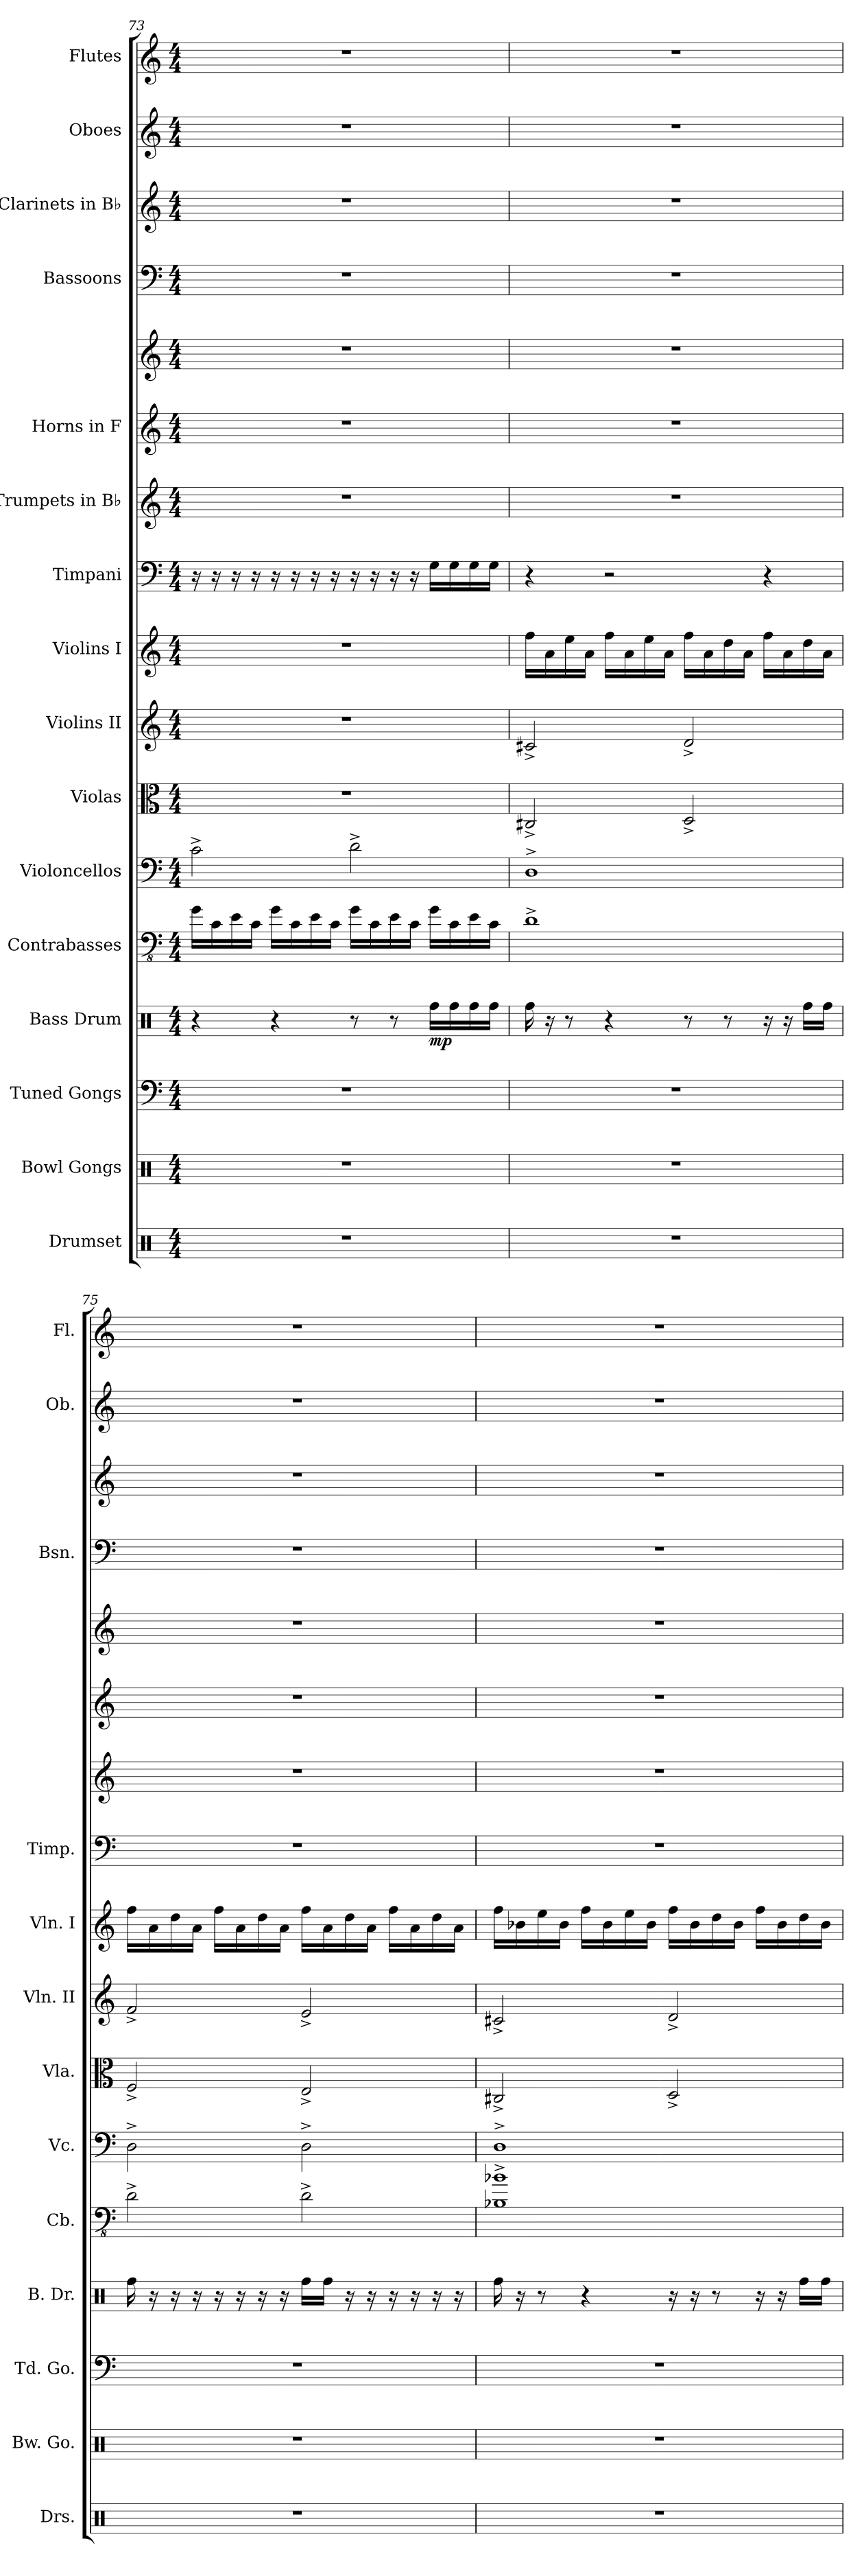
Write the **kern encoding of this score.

**kern	**kern	**kern	**kern	**dynam	**kern	**kern	**kern	**kern	**kern	**kern	**kern	**kern	**kern	**kern	**kern	**kern	**kern
*part16	*part15	*part14	*part13	*part13	*part12	*part11	*part10	*part9	*part8	*part7	*part6	*part5	*part5	*part4	*part3	*part2	*part1
*staff17	*staff16	*staff15	*staff14	*staff14	*staff13	*staff12	*staff11	*staff10	*staff9	*staff8	*staff7	*staff6	*staff5	*staff4	*staff3	*staff2	*staff1
*I"Drumset	*I"Bowl Gongs	*I"Tuned Gongs	*I"Bass Drum	*	*I"Contrabasses	*I"Violoncellos	*I"Violas	*I"Violins II	*I"Violins I	*I"Timpani	*I"Trumpets in B♭	*I"Horns in F	*	*I"Bassoons	*I"Clarinets in B♭	*I"Oboes	*I"Flutes
*I'Drs.	*I'Bw. Go.	*I'Td. Go.	*I'B. Dr.	*	*I'Cb.	*I'Vc.	*I'Vla.	*I'Vln. II	*I'Vln. I	*I'Timp.	*	*	*	*I'Bsn.	*	*I'Ob.	*I'Fl.
*clefX	*clefX	*clefF4	*clefX	*	*clefFv4	*clefF4	*clefC3	*clefG2	*clefG2	*clefF4	*clefG2	*clefG2	*clefG2	*clefF4	*clefG2	*clefG2	*clefG2
*	*	*	*	*	*ITrd7c12	*	*	*	*	*	*ITrd1c2	*ITrd4c7	*ITrd4c7	*	*ITrd1c2	*	*
*k[]	*k[]	*k[]	*k[]	*	*k[]	*k[]	*k[]	*k[]	*k[]	*k[]	*k[b-e-]	*k[b-]	*k[b-]	*k[]	*k[b-e-]	*k[]	*k[]
*M4/4	*M4/4	*M4/4	*M4/4	*	*M4/4	*M4/4	*M4/4	*M4/4	*M4/4	*M4/4	*M4/4	*M4/4	*M4/4	*M4/4	*M4/4	*M4/4	*M4/4
=73	=73	=73	=73	=73	=73	=73	=73	=73	=73	=73	=73	=73	=73	=73	=73	=73	=73
1r	1r	1r	4r	.	16GG\LL	2c^\	1r	1r	1r	16r	1r	1r	1r	1r	1r	1r	1r
.	.	.	.	.	16CC\	.	.	.	.	16r	.	.	.	.	.	.	.
.	.	.	.	.	16EE\	.	.	.	.	16r	.	.	.	.	.	.	.
.	.	.	.	.	16CC\JJ	.	.	.	.	16r	.	.	.	.	.	.	.
.	.	.	4r	.	16GG\LL	.	.	.	.	16r	.	.	.	.	.	.	.
.	.	.	.	.	16CC\	.	.	.	.	16r	.	.	.	.	.	.	.
.	.	.	.	.	16EE\	.	.	.	.	16r	.	.	.	.	.	.	.
.	.	.	.	.	16CC\JJ	.	.	.	.	16r	.	.	.	.	.	.	.
.	.	.	8r	.	16GG\LL	2d^\	.	.	.	16r	.	.	.	.	.	.	.
.	.	.	.	.	16CC\	.	.	.	.	16r	.	.	.	.	.	.	.
.	.	.	8r	.	16EE\	.	.	.	.	16r	.	.	.	.	.	.	.
.	.	.	.	.	16CC\JJ	.	.	.	.	16r	.	.	.	.	.	.	.
!	!	!	!	!LO:DY:b	!	!	!	!	!	!	!	!	!	!	!	!	!
.	.	.	16Rff\LL	mp	16GG\LL	.	.	.	.	16G\LL	.	.	.	.	.	.	.
.	.	.	16Rff\	.	16CC\	.	.	.	.	16G\	.	.	.	.	.	.	.
.	.	.	16Rff\	.	16EE\	.	.	.	.	16G\	.	.	.	.	.	.	.
.	.	.	16Rff\JJ	.	16CC\JJ	.	.	.	.	16G\JJ	.	.	.	.	.	.	.
!!LO:PB:g=z
=74	=74	=74	=74	=74	=74	=74	=74	=74	=74	=74	=74	=74	=74	=74	=74	=74	=74
1r	1r	1r	16Rff\	.	1DD^	1D^	2C#X^/	2c#X^/	16ff\LL	4r	1r	1r	1r	1r	1r	1r	1r
.	.	.	16r	.	.	.	.	.	16a\	.	.	.	.	.	.	.	.
.	.	.	8r	.	.	.	.	.	16ee\	.	.	.	.	.	.	.	.
.	.	.	.	.	.	.	.	.	16a\JJ	.	.	.	.	.	.	.	.
.	.	.	4r	.	.	.	.	.	16ff\LL	2r	.	.	.	.	.	.	.
.	.	.	.	.	.	.	.	.	16a\	.	.	.	.	.	.	.	.
.	.	.	.	.	.	.	.	.	16ee\	.	.	.	.	.	.	.	.
.	.	.	.	.	.	.	.	.	16a\JJ	.	.	.	.	.	.	.	.
.	.	.	8r	.	.	.	2D^/	2d^/	16ff\LL	.	.	.	.	.	.	.	.
.	.	.	.	.	.	.	.	.	16a\	.	.	.	.	.	.	.	.
.	.	.	8r	.	.	.	.	.	16dd\	.	.	.	.	.	.	.	.
.	.	.	.	.	.	.	.	.	16a\JJ	.	.	.	.	.	.	.	.
.	.	.	16r	.	.	.	.	.	16ff\LL	4r	.	.	.	.	.	.	.
.	.	.	16r	.	.	.	.	.	16a\	.	.	.	.	.	.	.	.
.	.	.	16Rff\LL	.	.	.	.	.	16dd\	.	.	.	.	.	.	.	.
.	.	.	16Rff\JJ	.	.	.	.	.	16a\JJ	.	.	.	.	.	.	.	.
=75	=75	=75	=75	=75	=75	=75	=75	=75	=75	=75	=75	=75	=75	=75	=75	=75	=75
1r	1r	1r	16Rff\	.	2DD^\	2D^\	2F^/	2f^/	16ff\LL	1r	1r	1r	1r	1r	1r	1r	1r
.	.	.	16r	.	.	.	.	.	16a\	.	.	.	.	.	.	.	.
.	.	.	16r	.	.	.	.	.	16dd\	.	.	.	.	.	.	.	.
.	.	.	16r	.	.	.	.	.	16a\JJ	.	.	.	.	.	.	.	.
.	.	.	16r	.	.	.	.	.	16ff\LL	.	.	.	.	.	.	.	.
.	.	.	16r	.	.	.	.	.	16a\	.	.	.	.	.	.	.	.
.	.	.	16r	.	.	.	.	.	16dd\	.	.	.	.	.	.	.	.
.	.	.	16r	.	.	.	.	.	16a\JJ	.	.	.	.	.	.	.	.
.	.	.	16Rff\LL	.	2DD^\	2D^\	2E^/	2e^/	16ff\LL	.	.	.	.	.	.	.	.
.	.	.	16Rff\JJ	.	.	.	.	.	16a\	.	.	.	.	.	.	.	.
.	.	.	16r	.	.	.	.	.	16dd\	.	.	.	.	.	.	.	.
.	.	.	16r	.	.	.	.	.	16a\JJ	.	.	.	.	.	.	.	.
.	.	.	16r	.	.	.	.	.	16ff\LL	.	.	.	.	.	.	.	.
.	.	.	16r	.	.	.	.	.	16a\	.	.	.	.	.	.	.	.
.	.	.	16r	.	.	.	.	.	16dd\	.	.	.	.	.	.	.	.
.	.	.	16r	.	.	.	.	.	16a\JJ	.	.	.	.	.	.	.	.
!!LO:PB:g=z
=76	=76	=76	=76	=76	=76	=76	=76	=76	=76	=76	=76	=76	=76	=76	=76	=76	=76
1r	1r	1r	16Rff\	.	1BBB-X^ 1BB-X^	1D^	2C#X^/	2c#X^/	16ff\LL	1r	1r	1r	1r	1r	1r	1r	1r
.	.	.	16r	.	.	.	.	.	16b-X\	.	.	.	.	.	.	.	.
.	.	.	8r	.	.	.	.	.	16ee\	.	.	.	.	.	.	.	.
.	.	.	.	.	.	.	.	.	16b-\JJ	.	.	.	.	.	.	.	.
.	.	.	4r	.	.	.	.	.	16ff\LL	.	.	.	.	.	.	.	.
.	.	.	.	.	.	.	.	.	16b-\	.	.	.	.	.	.	.	.
.	.	.	.	.	.	.	.	.	16ee\	.	.	.	.	.	.	.	.
.	.	.	.	.	.	.	.	.	16b-\JJ	.	.	.	.	.	.	.	.
.	.	.	16r	.	.	.	2D^/	2d^/	16ff\LL	.	.	.	.	.	.	.	.
.	.	.	16r	.	.	.	.	.	16b-\	.	.	.	.	.	.	.	.
.	.	.	8r	.	.	.	.	.	16dd\	.	.	.	.	.	.	.	.
.	.	.	.	.	.	.	.	.	16b-\JJ	.	.	.	.	.	.	.	.
.	.	.	16r	.	.	.	.	.	16ff\LL	.	.	.	.	.	.	.	.
.	.	.	16r	.	.	.	.	.	16b-\	.	.	.	.	.	.	.	.
.	.	.	16Rff\LL	.	.	.	.	.	16dd\	.	.	.	.	.	.	.	.
.	.	.	16Rff\JJ	.	.	.	.	.	16b-\JJ	.	.	.	.	.	.	.	.
=	=	=	=	=	=	=	=	=	=	=	=	=	=	=	=	=	=
*-	*-	*-	*-	*-	*-	*-	*-	*-	*-	*-	*-	*-	*-	*-	*-	*-	*-
